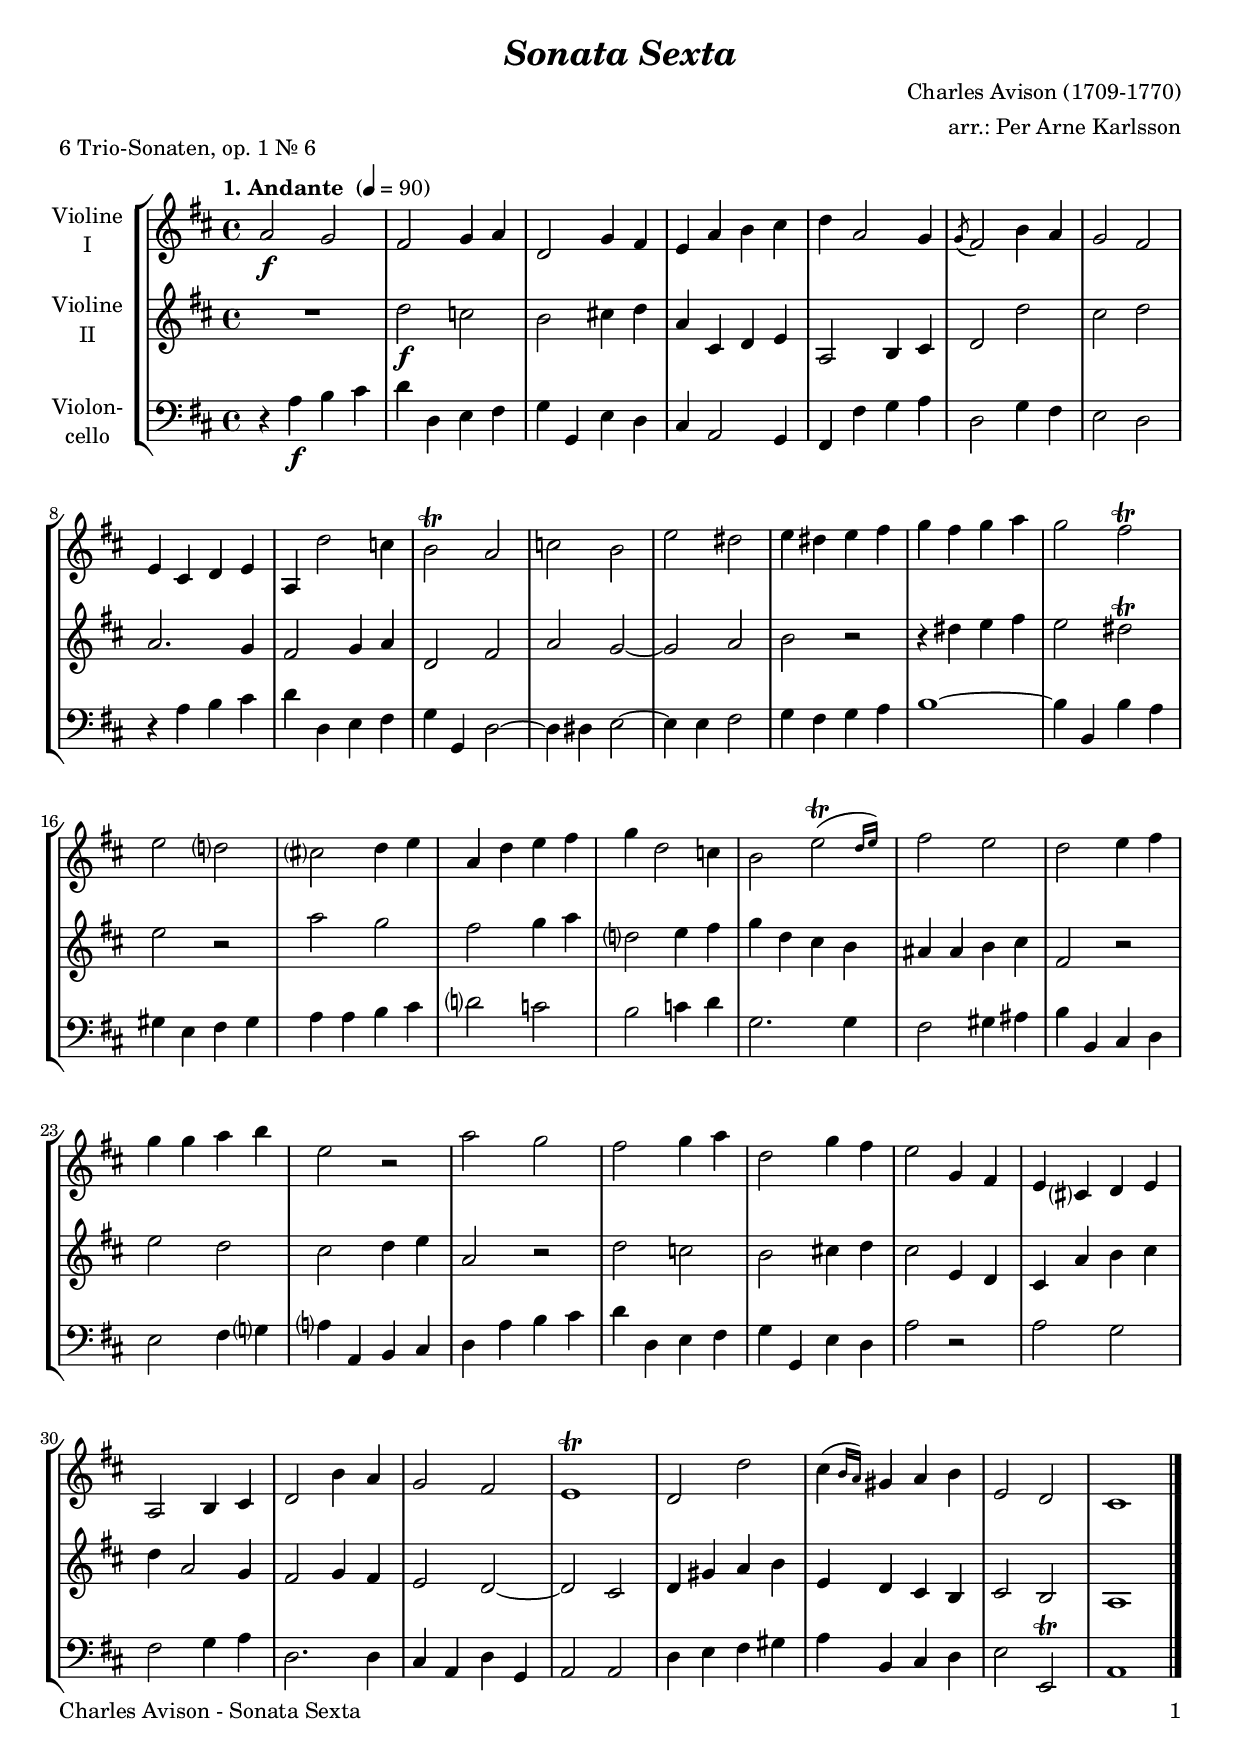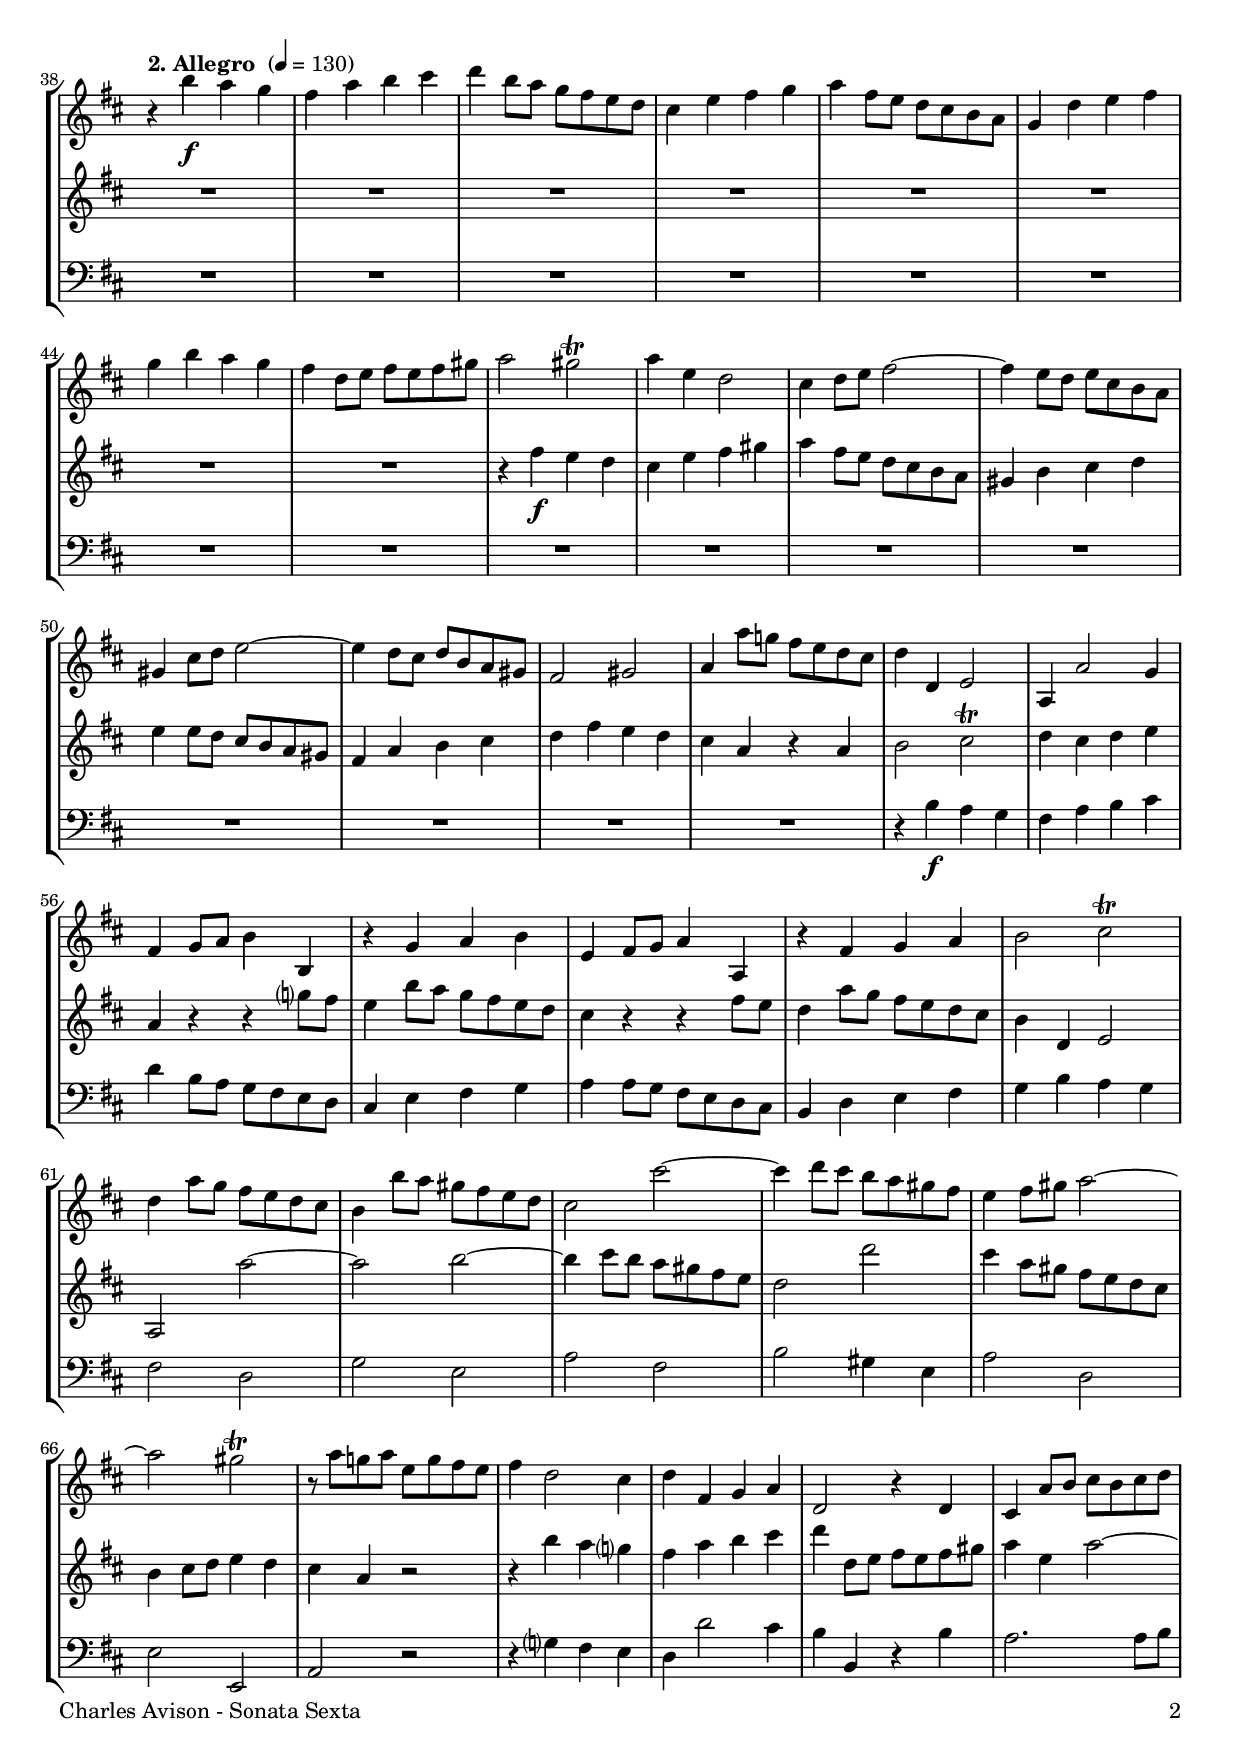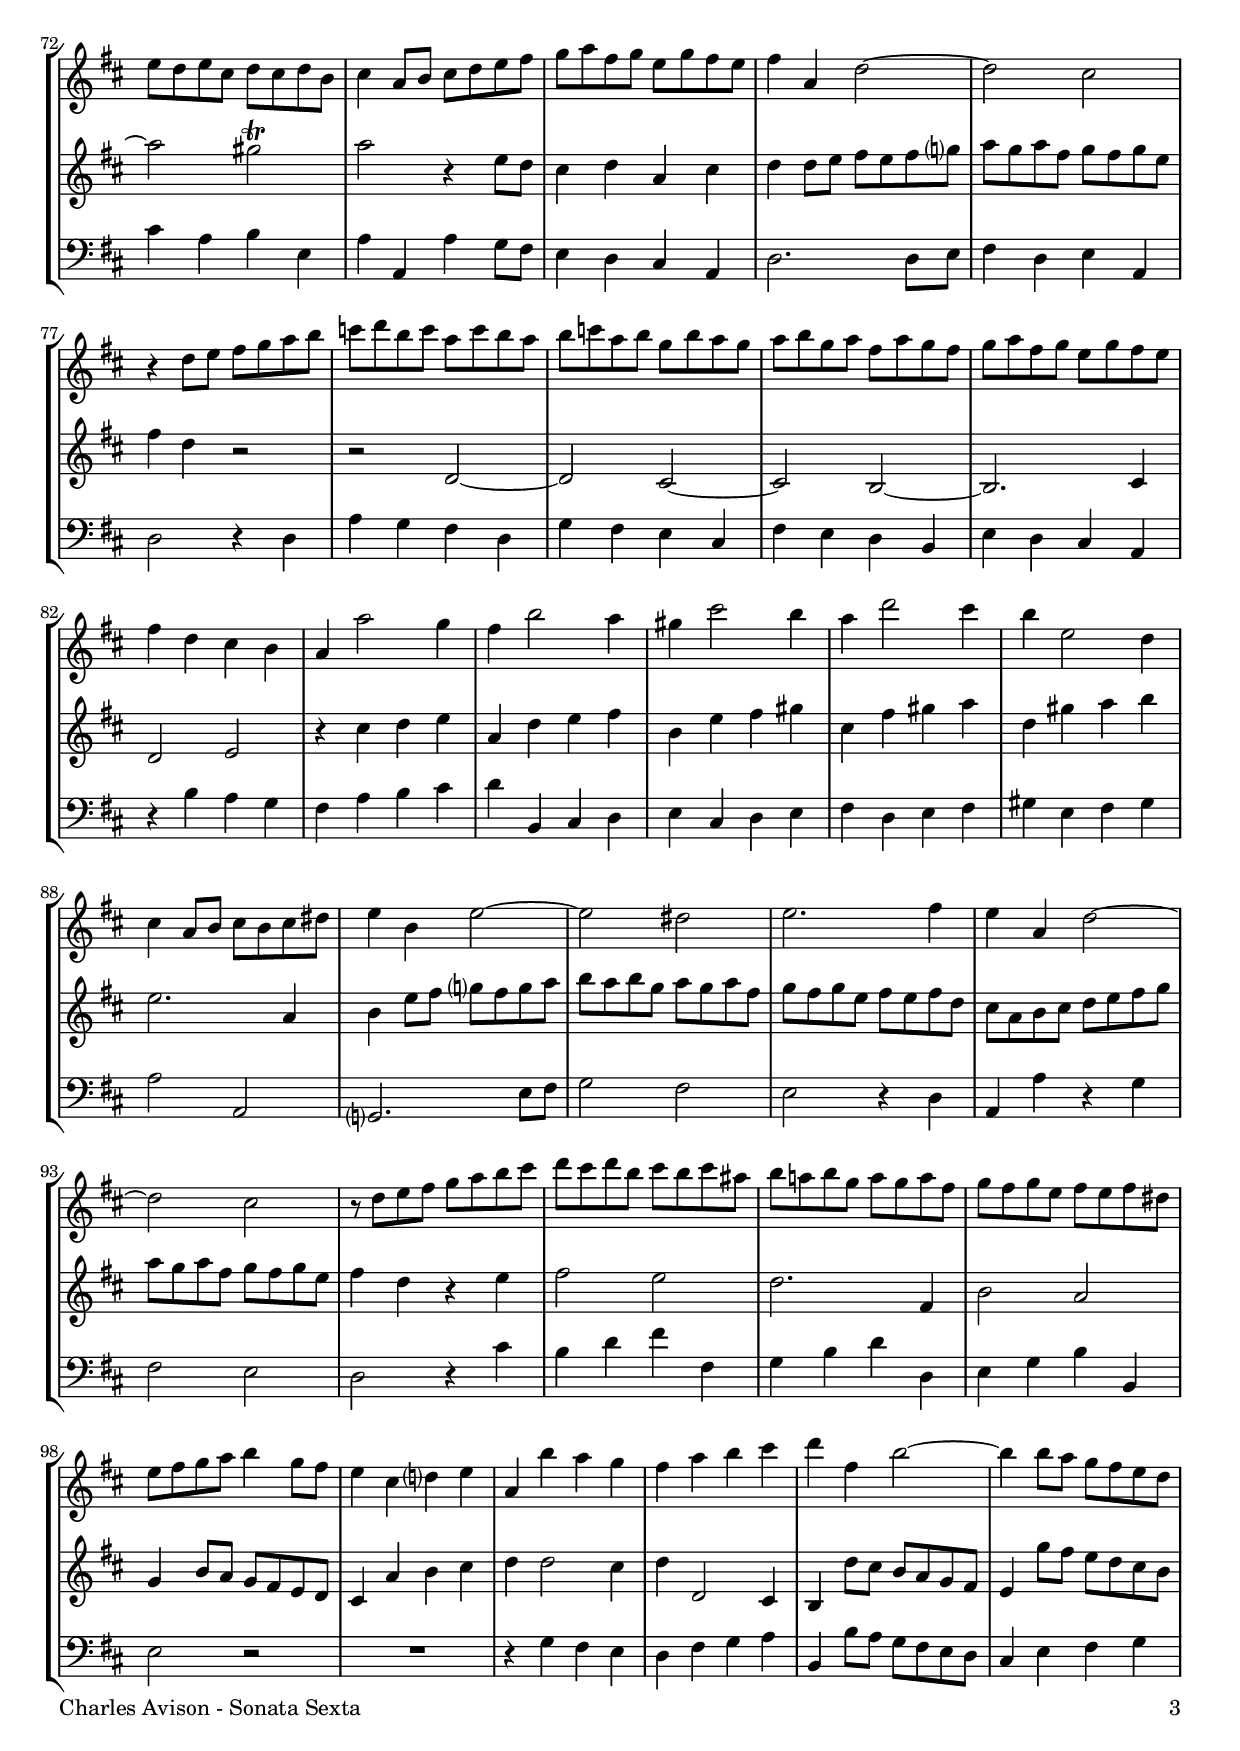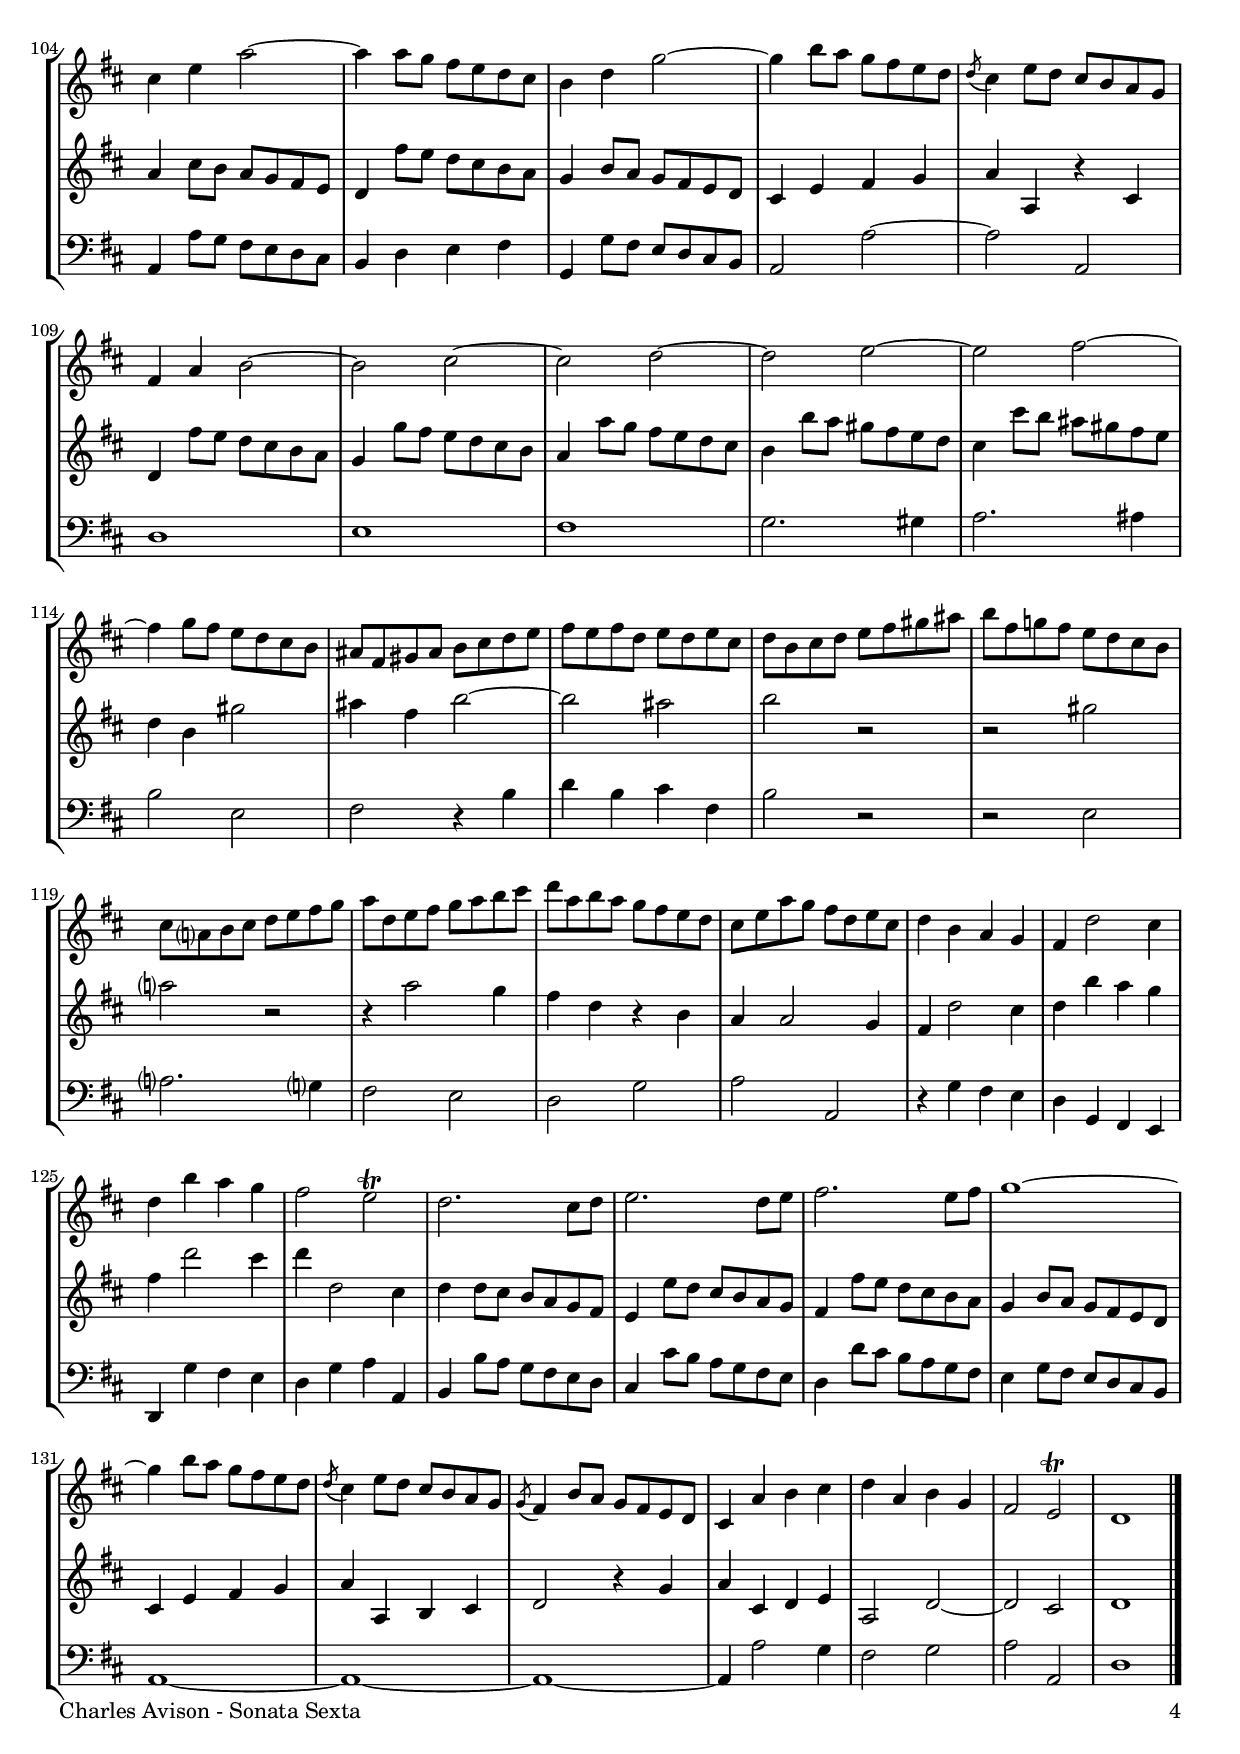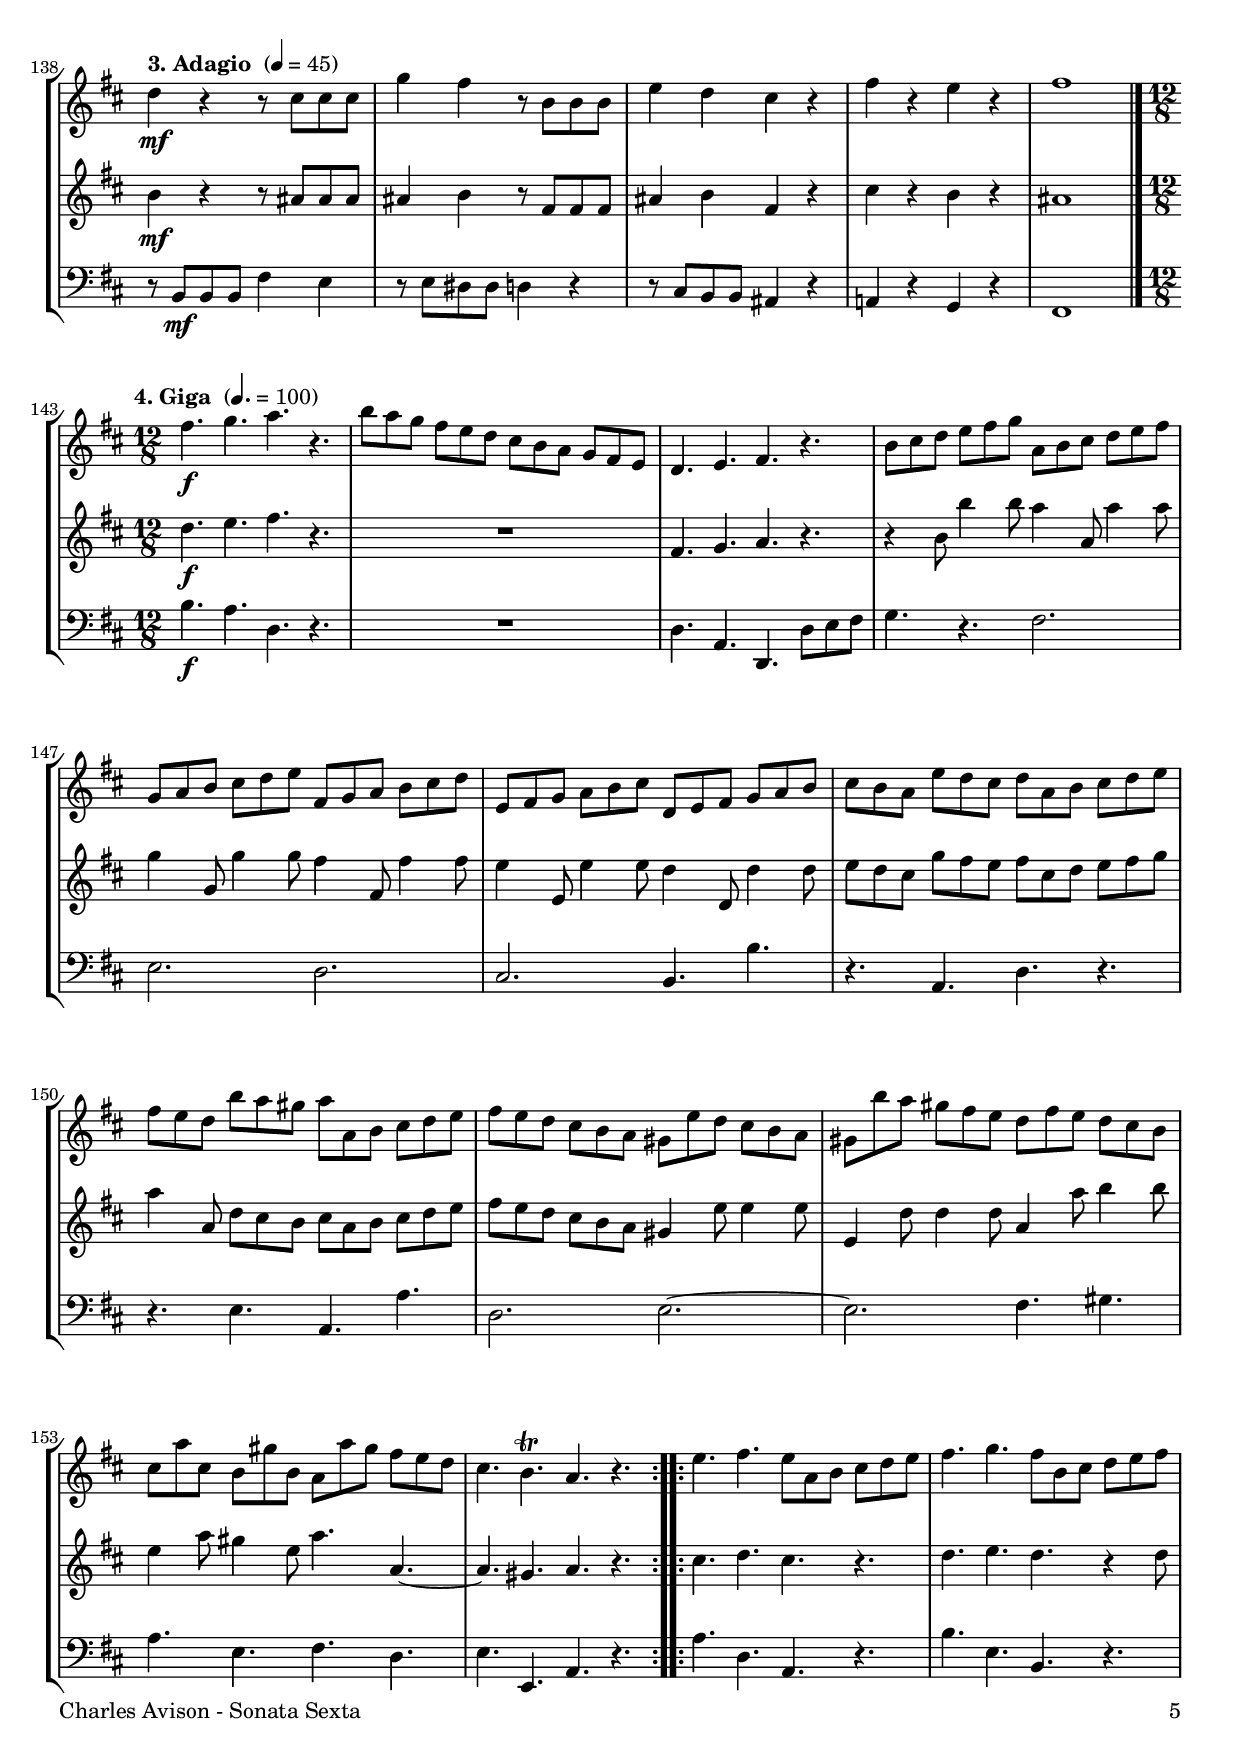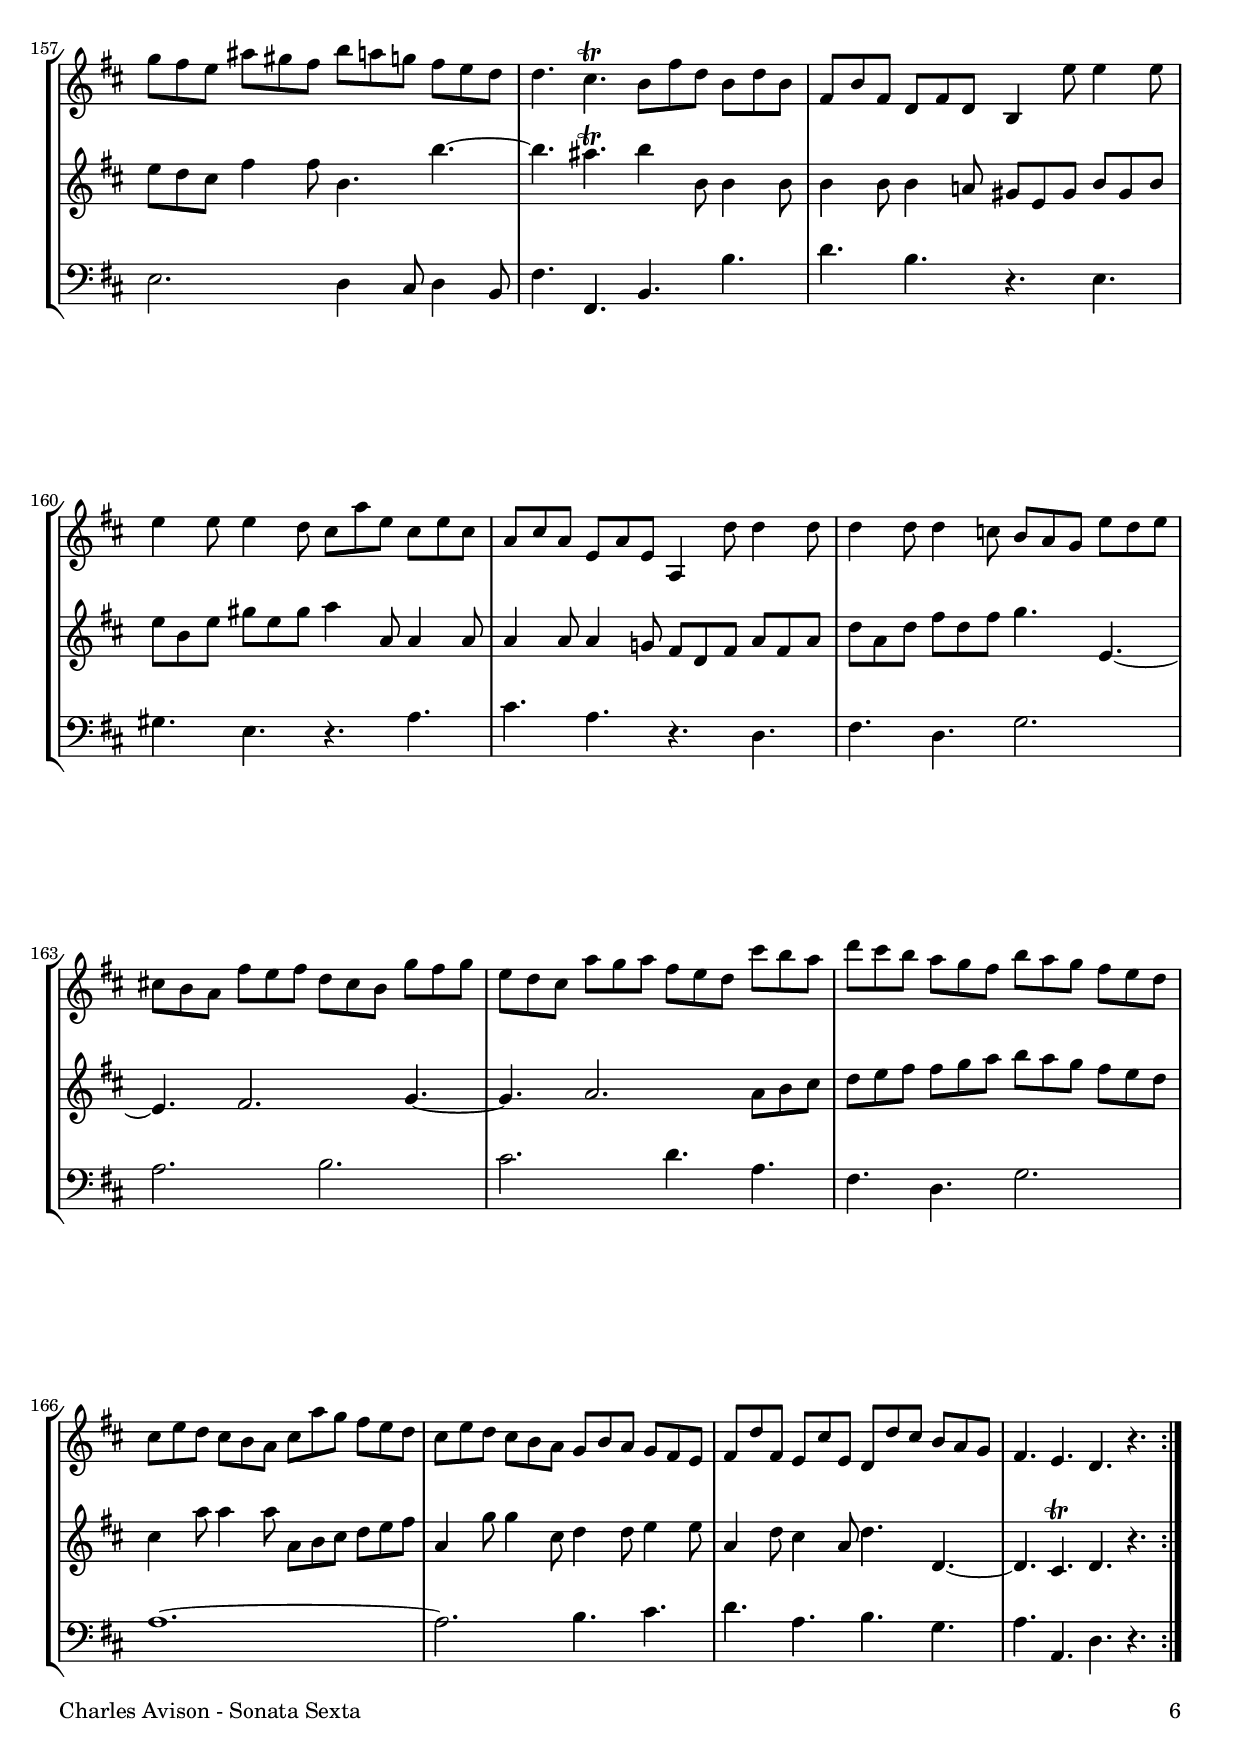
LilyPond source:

\version "2.24.4"
\include "deutsch.ly"
  
#(set-global-staff-size 19)

\header {
  title     = \markup \bold \italic "Sonata Sexta"
  composer  = "Charles Avison (1709-1770)"
  arranger  = "arr.: Per Arne Karlsson"
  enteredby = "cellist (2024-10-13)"
  piece     = "6 Trio-Sonaten, op. 1 Nr. 6"
}

voiceconsts = {
  \key d \major
  \time 4/4
  \clef "treble"
%  \numericTimeSignature
  \compressEmptyMeasures
% Set default beaming for all staves
%  \set Timing.beamExceptions = #'()
%  \set Timing.baseMoment     = #(ly:make-moment 1 4)
%  \set Timing.beatStructure  = #'(1 1 1)
}

mivl = "violin"
miva = "viola"
mipz = "pizzicato strings"
mivc = "cello"

introa = {            \tempo "1. Andante " 4=90 }
introb = { \break     \tempo "2. Allegro " 4=130 }
introc = { \pageBreak \tempo "3. Adagio "  4=45 }
introd = { \break     \tempo "4. Giga "   4.=100 \time 12/8 }

va = \relative c'' {
  \voiceconsts

  \introa
  a2\f g
  fis g4 a
  d,2 g4 fis
  e a h cis
  d a2 g4
  \acciaccatura g8 fis2 h4 a

  g2 fis
  e4 cis d e
  a, d'2 c4
  h2\trill a
  c h
  e dis

  e4 dis e fis
  g fis g a
  g2 fis\trill
  e d?
  cis? d4 e
  a, d e fis

  g d2 c4
  h2 \afterGrace e2(\trill { d16[ e]) }
  fis2 e
  d e4 fis
  g g a h
  e,2 r

  a g
  fis g4 a
  d,2 g4 fis
  e2 g,4 fis
  e cis? d e
  a,2 h4 cis

  d2 h'4 a
  g2 fis
  e1\trill
  d2 d'
  \afterGrace cis4( { h16[ a]) } gis4 a h
  e,2 d
  cis1 \bar "|."

  \introb
  r4 h''\f a g
  fis a h cis
  d h8 a g fis e d
  cis4 e fis g
  a fis8 e d cis h a
  g4 d' e fis

  g h a g
  fis d8 e fis e fis gis
  a2 gis\trill
  a4 e d2
  cis4 d8 e fis2~
  fis4 e8 d e cis h a

  gis4 cis8 d e2~
  e4 d8 cis d h a gis
  fis2 gis
  a4 a'8 g! fis e d cis
  d4 d, e2
  a,4 a'2 g4

  fis g8 a h4 h,
  r g' a h
  e, fis8 g a4 a,
  r fis' g a
  h2 cis\trill
  d4 a'8 g fis e d cis

  h4 h'8 a gis fis e d
  cis2 cis'~
  cis4 d8 cis h a gis fis
  e4 fis8 gis a2~
  a gis\trill
  r8 a g! a e g fis e

  fis4 d2 cis4
  d fis, g a
  d,2 r4 d
  cis a'8 h cis h cis d
  e d e cis d cis d h
  cis4 a8 h cis d e fis

  g a fis g e g fis e
  fis4 a, d2~
  d cis
  r4 d8 e fis g a h
  c d h c a c h a
  h c a h g h a g

  a h g a fis a g fis
  g a fis g e g fis e
  fis4 d cis h
  a a'2 g4
  fis h2 a4
  gis cis2 h4

  a d2 cis4
  h e,2 d4
  cis a8 h cis h cis dis
  e4 h e2~
  e dis
  e2. fis4

  e4 a, d2~
  d cis
  r8 d e fis g a h cis
  d cis d h cis h cis ais
  h a! h g a g a fis
  g fis g e fis e fis dis

  e fis g a h4 g8 fis
  e4 cis d? e
  a, h' a g
  fis a h cis
  d fis, h2~
  h4 h8 a g fis e d

  cis4 e a2~
  a4 a8 g fis e d cis
  h4 d g2~
  g4 h8 a g fis e d
  \acciaccatura d cis4 e8 d cis h a g
  fis4 a h2~

  h cis~
  cis d~
  d e~
  e fis~
  fis4 g8 fis e d cis h

  ais fis gis ais h cis d e
  fis e fis d e d e cis
  d h cis d e fis gis ais
  h fis g! fis e d cis h
  cis a? h cis d e fis g

  a d, e fis g a h cis
  d a h a g fis e d
  cis e a g fis d e cis
  d4 h a g
  fis d'2 cis4
  d h' a g

  fis2 e\trill
  d2. cis8 d
  e2. d8 e
  fis2. e8 fis
  g1~
  g4 h8 a g fis e d

  \acciaccatura d cis4 e8 d cis h a g
  \acciaccatura g fis4 h8 a g fis e d
  cis4 a' h cis
  d a h g
  fis2 e\trill
  d1 \bar "|."

  \introc
  d'4\mf r r8 cis cis cis
  g'4 fis r8 h, h h
  e4 d cis r
  fis r e r
  fis1 \bar "|."

  \introd
  \repeat volta 2 {
    fis4.\f g a r
    h8 a g fis e d cis h a g fis e
    d4. e fis r

    h8 cis d e fis g a, h cis d e fis
    g, a h cis d e fis, g a h cis d
    e, fis g a h cis d, e fis g a h

    cis h a e' d cis d a h cis d e
    fis e d h' a gis a a, h cis d e
    fis e d cis h a gis e' d cis h a

    gis h' a gis fis e d fis e d cis h
    cis a' cis, h gis' h, a a' gis fis e d
    cis4. h\trill a r
  }
  \repeat volta 2 {
    e' fis e8 a, h cis d e
    fis4. g fis8 h, cis d e fis
    g fis e ais gis fis h a g fis e d

    d4. cis\trill h8 fis' d h d h
    fis h fis d fis d h4 e'8 e4 e8
    e4 e8 e4 d8 cis a' e cis e cis

    a cis a e a e a,4 d'8 d4 d8
    d4 d8 d4 c8 h a g e' d e
    cis! h a fis' e fis d cis h g' fis g

    e d cis a' g a fis e d cis' h a
    d cis h a g fis h a g fis e d
    cis e d cis h a cis a' g fis e d

    cis e d cis h a g h a g fis e
    fis d' fis, e cis' e, d d' cis h a g
    fis4. e d r
  }
}

vb = \relative c'' {
  \voiceconsts

  \introa
  R1
  d2\f c
  h cis!4 d
  a cis, d e
  a,2 h4 cis
  d2 d'

  cis d
  a2. g4
  fis2 g4 a
  d,2 fis
  a g~
  g a

  h r
  r4 dis e fis
  e2 dis\trill
  e r
  a g
  fis g4 a

  d,?2 e4 fis
  g d cis h
  ais ais h cis
  fis,2 r
  e' d
  cis d4 e

  a,2 r
  d c
  h cis!4 d
  cis2 e,4 d
  cis a' h cis
  d a2 g4

  fis2 g4 fis
  e2 d~
  d cis
  d4 gis a h
  e, d cis h
  cis2 h
  a1 \bar "|."

  \introb
  R1*8
  r4 fis''\f e d
  cis e fis gis
  a fis8 e d cis h a
  gis4 h cis d

  e e8 d cis h a gis
  fis4 a h cis
  d fis e d
  cis a r a
  h2 cis\trill
  d4 cis d e

  a, r r g'?8 fis
  e4 h'8 a g fis e d
  cis4 r r fis8 e
  d4 a'8 g fis e d cis
  h4 d, e2
  a, a''~

  a h~
  h4 cis8 h a gis fis e
  d2 d'
  cis4 a8 gis fis e d cis
  h4 cis8 d e4 d
  cis a r2

  r4 h' a g?
  fis a h cis
  d d,8 e fis e fis gis
  a4 e a2~
  a gis\trill
  a r4 e8 d

  cis4 d a cis
  d d8 e fis e fis g?
  a g a fis g fis g e
  fis4 d r2
  r d,~
  d cis~

  cis h~
  h2. cis4
  d2 e
  r4 cis' d e
  a, d e fis
  h, e fis gis

  cis, fis gis a
  d, gis a h
  e,2. a,4
  h e8 fis g? fis g a
  h a h g a g a fis
  g fis g e fis e fis d

  cis a h cis d e fis g
  a g a fis g fis g e
  fis4 d r e
  fis2 e
  d2. fis,4
  h2 a

  g4 h8 a g fis e d
  cis4 a' h cis
  d d2 cis4
  d d,2 cis4
  h d'8 cis h a g fis
  e4 g'8 fis e d cis h

  a4 cis8 h a g fis e
  d4 fis'8 e d cis h a
  g4 h8 a g fis e d
  cis4 e fis g
  a a, r cis
  d fis'8 e d cis h a

  g4 g'8 fis e d cis h
  a4 a'8 g fis e d cis
  h4 h'8 a gis fis e d
  cis4 cis'8 h ais gis fis e
  d4 h gis'2

  ais4 fis h2~
  h ais
  h r
  r gis
  a? r

  r4 a2 g4
  fis d r h
  a a2 g4
  fis d'2 cis4
  d h' a g
  fis d'2 cis4

  d d,2 cis4
  d d8 cis h a g fis
  e4 e'8 d cis h a g
  fis4 fis'8 e d cis h a
  g4 h8 a g fis e d
  cis4 e fis g

  a a, h cis
  d2 r4 g
  a cis, d e
  a,2 d~
  d cis
  d1 \bar "|."

  \introc
  h'4\mf r r8 ais ais ais
  ais4 h r8 fis fis fis
  ais4 h fis r
  cis' r h r
  ais1 \bar "|."

  \introd
  \repeat volta 2 {
    d4.\f e fis r
    R1.
    fis,4. g a r

    r4 h8 h'4 h8 a4 a,8 a'4 a8
    g4 g,8 g'4 g8 fis4 fis,8 fis'4 fis8
    e4 e,8 e'4 e8 d4 d,8 d'4 d8

    e d cis g' fis e fis cis d e fis g
    a4 a,8 d cis h cis a h cis d e
    fis e d cis h a gis4 e'8 e4 e8

    e,4 d'8 d4 d8 a4 a'8 h4 h8
    e,4 a8 gis4 e8 a4. a,~
    a gis a r
  }
  \repeat volta 2 {
    cis d cis r
    d e d r4 d8
    e d cis fis4 fis8 h,4. h'~

    h ais\trill h4 h,8 h4 h8
    h4 h8 h4 a!8 gis e gis h gis h
    e h e gis e gis a4 a,8 a4 a8

    a4 a8 a4 g!8 fis d fis a fis a
    d a d fis d fis g4. e,~
    e fis2. g4.~

    g a2. a8 h cis
    d e fis fis g a h a g fis e d
    cis4 a'8 a4 a8 a, h cis d e fis

    a,4 g'8 g4 cis,8 d4 d8 e4 e8
    a,4 d8 cis4 a8 d4. d,~
    d cis\trill d r
  }
}

vc = \relative c' {
  \voiceconsts
  \clef "bass"
  
  \introa
  r4 a\f h cis
  d d, e fis
  g g, e' d
  cis a2 g4
  fis fis' g a
  d,2 g4 fis

  e2 d
  r4 a' h cis
  d d, e fis
  g g, d'2~
  d4 dis e2~
  e4 e fis2

  g4 fis g a
  h1~
  h4 h, h' a
  gis e fis gis
  a a h cis
  d?2 c

  h c4 d
  g,2. g4
  fis2 gis4 ais
  h h, cis d
  e2 fis4 g?
  a? a, h cis

  d a' h cis
  d d, e fis
  g g, e' d
  a'2 r
  a g
  fis g4 a

  d,2. d4
  cis a d g,
  a2 a
  d4 e fis gis
  a h, cis d
  e2 e,\trill
  a1 \bar "|."

  \introb
  R1*16
  r4 h'\f a g
  fis a h cis

  d h8 a g fis e d
  cis4 e fis g
  a a8 g fis e d cis
  h4 d e fis
  g h a g
  fis2 d

  g e
  a fis
  h gis4 e
  a2 d,
  e e,
  a r

  r4 g'? fis e
  d d'2 cis4
  h h, r h'
  a2. a8 h
  cis4 a h e,
  a a, a' g8 fis

  e4 d cis a
  d2. d8 e
  fis4 d e a,
  d2 r4 d
  a' g fis d
  g fis e cis

  fis e d h
  e d cis a
  r h' a g
  fis a h cis
  d h, cis d
  e cis d e

  fis d e fis
  gis e fis gis
  a2 a,
  g?2. e'8 fis
  g2 fis
  e r4 d

  a a' r g
  fis2 e
  d r4 cis'
  h d fis fis,
  g h d d,
  e g h h,

  e2 r
  R1
  r4 g fis e
  d fis g a
  h, h'8 a g fis e d
  cis4 e fis g

  a, a'8 g fis e d cis
  h4 d e fis
  g, g'8 fis e d cis h
  a2 a'~
  a a,
  d1

  e
  fis
  g2. gis4
  a2. ais4
  h2 e,

  fis r4 h
  d h cis fis,
  h2 r
  r e,
  a?2. g?4

  fis2 e
  d g
  a a,
  r4 g' fis e
  d g, fis e
  d g' fis e

  d g a a,
  h h'8 a g fis e d
  cis4 cis'8 h a g fis e
  d4 d'8 cis h a g fis
  e4 g8 fis e d cis h
  a1~

  a~
  a~
  a4 a'2 g4
  fis2 g
  a a,
  d1 \bar "|."

  \introc
  r8 h\mf h h fis'4 e
  r8 e dis dis d4 r
  r8 cis h h ais4 r
  a! r g r
  fis1 \bar "|."

  \introd
  \repeat volta 2 {
    h'4.\f a d, r
    R1.
    d4. a d, d'8 e fis

    g4. r fis2.
    e d
    cis h4. h'

    r a, d r
    r e a, a'
    d,2. e~

    e fis4. gis
    a e fis d
    e e, a r
  }
  \repeat volta 2 {
    a' d, a r
    h' e, h r
    e2. d4 cis8 d4 h8

    fis'4. fis, h h'
    d h r e,
    gis e r a

    cis a r d,
    fis d g2.
    a h

    cis d4. a
    fis d g2.
    a1.~

    a2. h4. cis
    d a h g
    a a, d r
  }
}


music = \new StaffGroup <<
      \new Staff {
	\set Staff.midiInstrument = \mivl
	\set Staff.instrumentName = \markup \center-column { "Violine" "I" }
	\transpose d d { \va }
      }

      \new Staff {
	\set Staff.midiInstrument = \mivl
	\set Staff.instrumentName = \markup \center-column { "Violine" "II" }
	\transpose d d { \vb }
      }

      \new Staff {
	\set Staff.midiInstrument = \mivc
	\set Staff.instrumentName = \markup \center-column { "Violon-" "cello" }
	\transpose d d { \vc }
      }
>>

\book {
  \paper {
    print-page-number = ##t
    print-first-page-number = ##t
    ragged-last-bottom = ##f
    oddHeaderMarkup = \markup \null
    evenHeaderMarkup = \markup \null
    oddFooterMarkup = \markup {
      \fill-line {
        \if \should-print-page-number
        "Charles Avison - Sonata Sexta" \fromproperty #'page:page-number-string
      }
    }
    evenFooterMarkup = \oddFooterMarkup
  } \score {
    \music
    \layout {}
  }

  \score {
    \unfoldRepeats \music

    \midi {
      \context {
        \Score
      }
    }
  }
}
